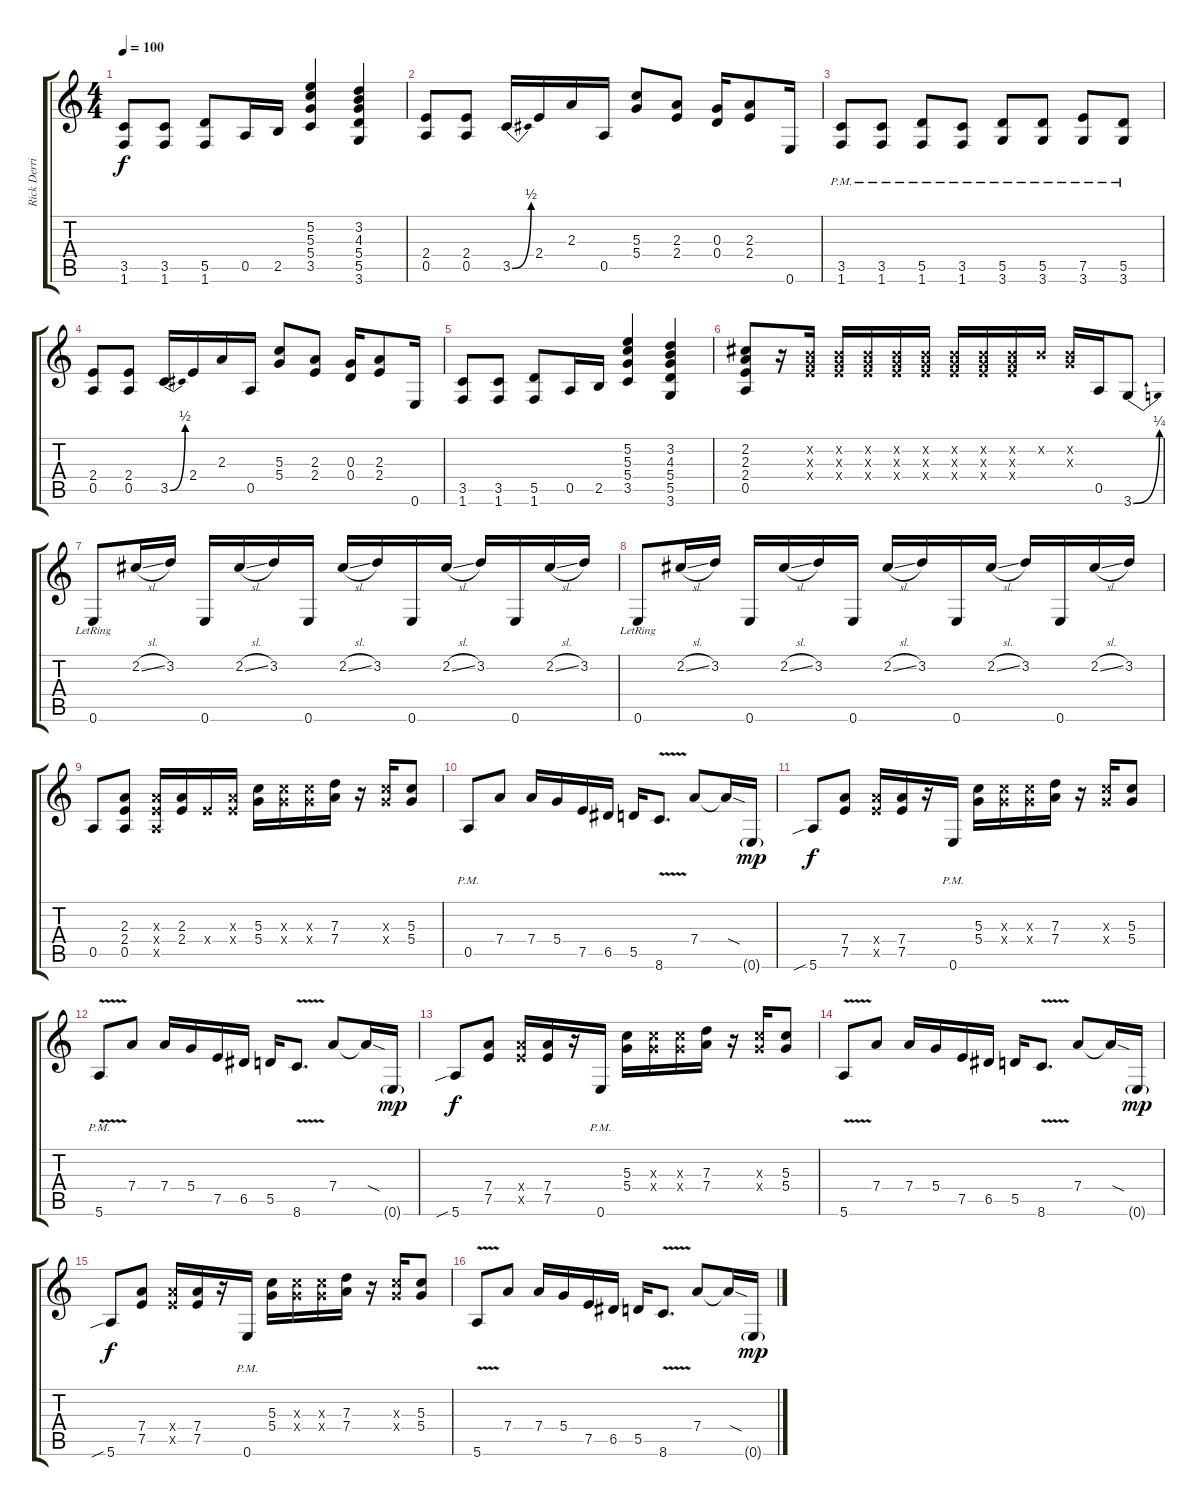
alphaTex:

\track ("Rick Derringer" "Rick Derri") {instrument distortionguitar}
\staff {score tabs}
\tuning (E4 B3 G3 D3 A2 E2) {hide}
\ts (4 4)
\tempo 100
\clef g2
\ks c
(3.5 1.6).8{dy f} (3.5 1.6).8 (5.5 1.6).8 0.5.16 2.5.16 (5.2 5.3 5.4 3.5).4 (3.2 4.3 5.4 5.5 3.6).4 |
(2.4 0.5).8 (2.4 0.5).8 3.5{be (bend 0 0 60 2)}.16 2.4.16 2.3.16 0.5.16 (5.3 5.4).8 (2.3 2.4).8 (0.3 0.4).16 (2.3 2.4).8 0.6.16 |
(3.5{pm} 1.6{pm}).8 (3.5{pm} 1.6{pm}).8 (5.5{pm} 1.6{pm}).8 (3.5{pm} 1.6{pm}).8 (5.5{pm} 3.6{pm}).8 (5.5{pm} 3.6{pm}).8 (7.5{pm} 3.6{pm}).8 (5.5{pm} 3.6{pm}).8 |
(2.4 0.5).8 (2.4 0.5).8 3.5{be (bend 0 0 60 2)}.16 2.4.16 2.3.16 0.5.16 (5.3 5.4).8 (2.3 2.4).8 (0.3 0.4).16 (2.3 2.4).8 0.6.16 |
(3.5 1.6).8 (3.5 1.6).8 (5.5 1.6).8 0.5.16 2.5.16 (5.2 5.3 5.4 3.5).4 (3.2 4.3 5.4 5.5 3.6).4 |
(2.2 2.3 2.4 0.5).8 r.16 (0.2{x} 0.3{x} 2.4{x}).16 (0.2{x} 0.3{x} 2.4{x}).16 (0.2{x} 0.3{x} 2.4{x}).16 (0.2{x} 0.3{x} 2.4{x}).16 (0.2{x} 0.3{x} 2.4{x}).16 (0.2{x} 0.3{x} 2.4{x}).16 (0.2{x} 0.3{x} 2.4{x}).16 (0.2{x} 0.3{x} 2.4{x}).16 0.2{x}.16 (0.2{x} 0.3{x}).16 0.5.16 3.6{be (bend 0 0 60 1)}.8 |
0.6{lr}.8 2.2{sl}.16 3.2.16 0.6.16 2.2{sl}.16 3.2.16 0.6.16 2.2{sl}.16 3.2.16 0.6.16 2.2{sl}.16 3.2.16 0.6.16 2.2{sl}.16 3.2.16 |
0.6{lr}.8 2.2{sl}.16 3.2.16 0.6.16 2.2{sl}.16 3.2.16 0.6.16 2.2{sl}.16 3.2.16 0.6.16 2.2{sl}.16 3.2.16 0.6.16 2.2{sl}.16 3.2.16 |
0.5.8 (2.3 2.4 0.5).8 (2.3{x} 2.4{x} 0.5{x}).16 (2.3 2.4).16 2.4{x}.16 (2.3{x} 2.4{x}).16 (5.3 5.4).16 (5.3{x} 5.4{x}).16 (5.3{x} 5.4{x}).16 (7.3 7.4).16 r.16 (5.3{x} 5.4{x}).16 (5.3 5.4).8 |
0.5{pm}.8 7.4.8 7.4.16 5.4.16 7.5.16 6.5.16 5.5.16 8.6{v}.8{d} 7.4.8 7.4{sod t}.16 0.6{g}.16{dy mp} |
5.6{sib}.8{dy f} (7.4 7.5).8 (7.4{x} 7.5{x}).16 (7.4 7.5).16 r.16 0.6{pm}.16 (5.3 5.4).16 (5.3{x} 5.4{x}).16 (5.3{x} 5.4{x}).16 (7.3 7.4).16 r.16 (5.3{x} 5.4{x}).16 (5.3 5.4).8 |
5.6{v pm}.8 7.4.8 7.4.16 5.4.16 7.5.16 6.5.16 5.5.16 8.6{v}.8{d} 7.4.8 7.4{sod t}.16 0.6{g}.16{dy mp} |
5.6{sib}.8{dy f} (7.4 7.5).8 (7.4{x} 7.5{x}).16 (7.4 7.5).16 r.16 0.6{pm}.16 (5.3 5.4).16 (5.3{x} 5.4{x}).16 (5.3{x} 5.4{x}).16 (7.3 7.4).16 r.16 (5.3{x} 5.4{x}).16 (5.3 5.4).8 |
5.6{v}.8 7.4.8 7.4.16 5.4.16 7.5.16 6.5.16 5.5.16 8.6{v}.8{d} 7.4.8 7.4{sod t}.16 0.6{g}.16{dy mp} |
5.6{sib}.8{dy f} (7.4 7.5).8 (7.4{x} 7.5{x}).16 (7.4 7.5).16 r.16 0.6{pm}.16 (5.3 5.4).16 (5.3{x} 5.4{x}).16 (5.3{x} 5.4{x}).16 (7.3 7.4).16 r.16 (5.3{x} 5.4{x}).16 (5.3 5.4).8 |
5.6{v}.8 7.4.8 7.4.16 5.4.16 7.5.16 6.5.16 5.5.16 8.6{v}.8{d} 7.4.8 7.4{sod t}.16 0.6{g}.16{dy mp}
